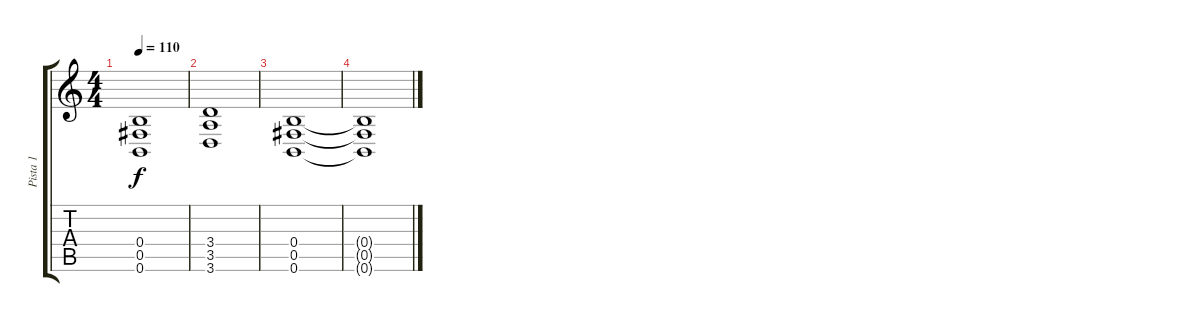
\track ("Pista 1" "Pista 1") {instrument distortionguitar}
\staff {score tabs}
\tuning (Db4 Ab3 E3 B2 Gb2 B1) {hide}
\ts (4 4)
\tempo 110
\clef g2
\ks c
(0.4 0.5 0.6).1{dy f} |
(3.4 3.5 3.6).1 |
(0.4 0.5 0.6).1 |
(0.4{t} 0.5{t} 0.6{t}).1
